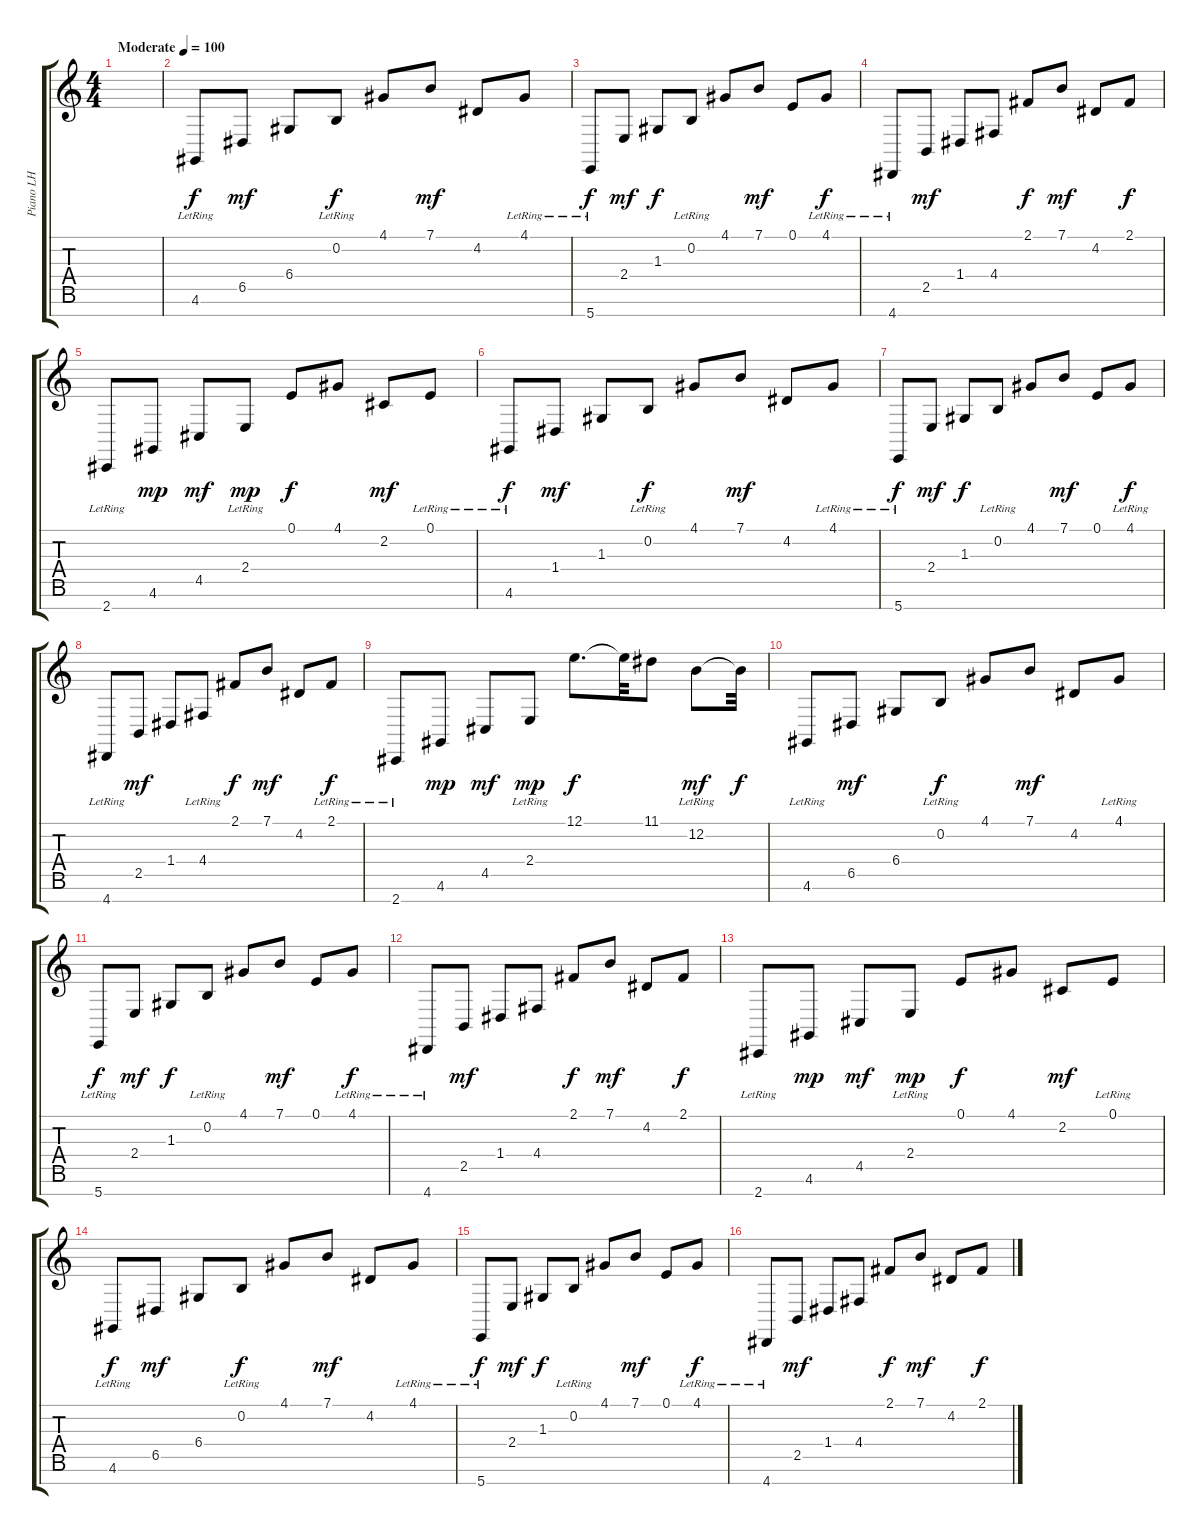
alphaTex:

\track ("Piano LH" "Piano LH") {instrument acousticgrandpiano}
\staff {score tabs}
\tuning (E4 B3 G3 D3 A2 E2 B1) {hide}
\ts (4 4)
\tempo (100 "Moderate")
\clef g2
\ks c
|
4.6{lr}.8 6.5.8{dy mf} 6.4.8 0.2{lr}.8{dy f} 4.1.8 7.1.8{dy mf} 4.2.8 4.1{lr}.8 |
5.7{lr}.8{dy f} 2.4.8{dy mf} 1.3.8{dy f} 0.2{lr}.8 4.1.8 7.1.8{dy mf} 0.1.8 4.1{lr}.8{dy f} |
4.7{lr}.8 2.5.8{dy mf} 1.4.8 4.4.8 2.1.8{dy f} 7.1.8{dy mf} 4.2.8 2.1.8{dy f} |
2.7{lr}.8 4.6.8{dy mp} 4.5.8{dy mf} 2.4{lr}.8{dy mp} 0.1.8{dy f} 4.1.8 2.2.8{dy mf} 0.1{lr}.8 |
4.6{lr}.8{dy f} 1.4.8{dy mf} 1.3.8 0.2{lr}.8{dy f} 4.1.8 7.1.8{dy mf} 4.2.8 4.1{lr}.8 |
5.7{lr}.8{dy f} 2.4.8{dy mf} 1.3.8{dy f} 0.2{lr}.8 4.1.8 7.1.8{dy mf} 0.1.8 4.1{lr}.8{dy f} |
4.7{lr}.8 2.5.8{dy mf} 1.4.8 4.4{lr}.8 2.1.8{dy f} 7.1.8{dy mf} 4.2.8 2.1{lr}.8{dy f} |
2.7{lr}.8 4.6.8{dy mp} 4.5.8{dy mf} 2.4{lr}.8{dy mp} 12.1.8{d dy f} 12.1{t}.32 11.1.8 12.2{lr}.8{dy mf} 12.2{t}.32{dy f} |
4.6{lr}.8 6.5.8{dy mf} 6.4.8 0.2{lr}.8{dy f} 4.1.8 7.1.8{dy mf} 4.2.8 4.1{lr}.8 |
5.7{lr}.8{dy f} 2.4.8{dy mf} 1.3.8{dy f} 0.2{lr}.8 4.1.8 7.1.8{dy mf} 0.1.8 4.1{lr}.8{dy f} |
4.7{lr}.8 2.5.8{dy mf} 1.4.8 4.4.8 2.1.8{dy f} 7.1.8{dy mf} 4.2.8 2.1.8{dy f} |
2.7{lr}.8 4.6.8{dy mp} 4.5.8{dy mf} 2.4{lr}.8{dy mp} 0.1.8{dy f} 4.1.8 2.2.8{dy mf} 0.1{lr}.8 |
4.6{lr}.8{dy f} 6.5.8{dy mf} 6.4.8 0.2{lr}.8{dy f} 4.1.8 7.1.8{dy mf} 4.2.8 4.1{lr}.8 |
5.7{lr}.8{dy f} 2.4.8{dy mf} 1.3.8{dy f} 0.2{lr}.8 4.1.8 7.1.8{dy mf} 0.1.8 4.1{lr}.8{dy f} |
4.7{lr}.8 2.5.8{dy mf} 1.4.8 4.4.8 2.1.8{dy f} 7.1.8{dy mf} 4.2.8 2.1.8{dy f}
